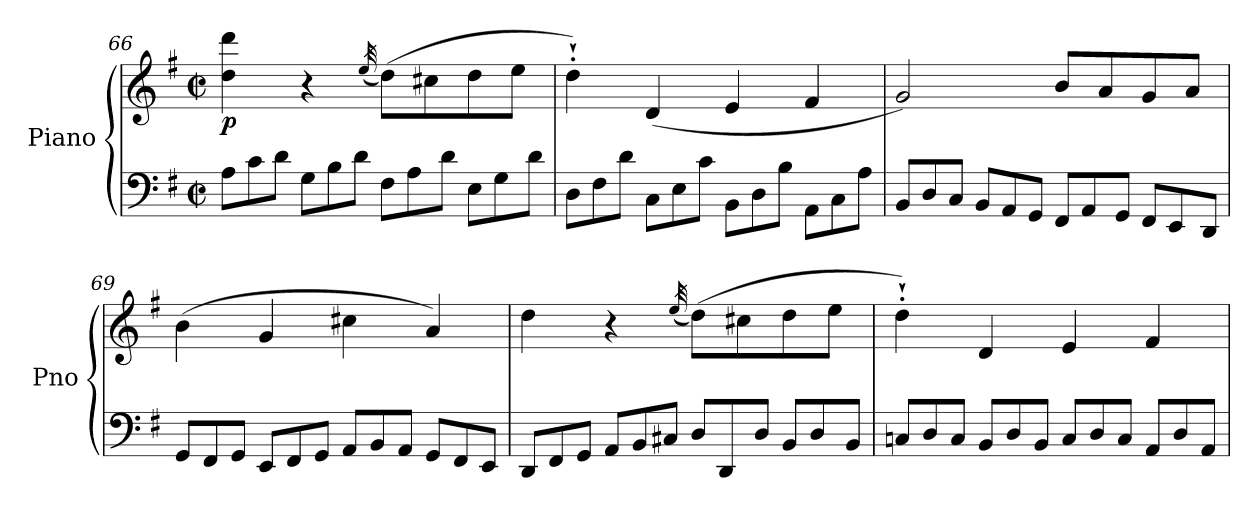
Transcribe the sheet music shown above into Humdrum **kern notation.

**kern	**kern	**dynam
*part1	*part1	*part1
*staff2	*staff1	*staff1/2
*I"Piano	*	*
*I'Pno	*	*
*clefF4	*clefG2	*
*k[f#]	*k[f#]	*
*G:	*G:	*
*M2/2	*M2/2	*
*met(c|)	*met(c|)	*
*Xtuplet	*	*
=66	=66	=66
!	!	!LO:DY:b
12A\L	4dd\ 4ddd\	p
12c\	.	.
12d\J	.	.
12G\L	4r	.
12B\	.	.
12d\J	.	.
.	(32qee/	.
12F#\L	(8dd\L)	.
12A\	.	.
.	8cc#X\	.
12d\J	.	.
12E\L	8dd\	.
12G\	.	.
.	8ee\J	.
12d\J	.	.
!!LO:LB:g=z
=67	=67	=67
12D\L	4dd`'\)	.
12F#\	.	.
12d\J	.	.
12C\L	(4d/	.
12E\	.	.
12c\J	.	.
12BB\L	4e/	.
12D\	.	.
12B\J	.	.
12AA\L	4f#/	.
12C\	.	.
12A\J	.	.
!!LO:PB:g=z
=68	=68	=68
12BB/L	2g/)	.
12D/	.	.
12C/J	.	.
12BB/L	.	.
12AA/	.	.
12GG/J	.	.
12FF#/L	8b/L	.
12AA/	.	.
.	8a/	.
12GG/J	.	.
12FF#/L	8g/	.
12EE/	.	.
.	8a/J	.
12DD/J	.	.
=69	=69	=69
12GG/L	(4b\	.
12FF#/	.	.
12GG/J	.	.
12EE/L	4g/	.
12FF#/	.	.
12GG/J	.	.
12AA/L	4cc#X\	.
12BB/	.	.
12AA/J	.	.
12GG/L	4a/)	.
12FF#/	.	.
12EE/J	.	.
=70	=70	=70
12DD/L	4dd\	.
12FF#/	.	.
12GG/J	.	.
12AA/L	4r	.
12BB/	.	.
12C#X/J	.	.
.	(32qee/	.
12D/L	(8dd\L)	.
12DD/	.	.
.	8cc#X\	.
12D/J	.	.
12BB/L	8dd\	.
12D/	.	.
.	8ee\J	.
12BB/J	.	.
!!LO:LB:g=z
=71	=71	=71
12Cn/L	4dd`'\)	.
12D/	.	.
12C/J	.	.
12BB/L	4d/	.
12D/	.	.
12BB/J	.	.
12C/L	4e/	.
12D/	.	.
12C/J	.	.
12AA/L	4f#/	.
12D/	.	.
12AA/J	.	.
=	=	=
*-	*-	*-
